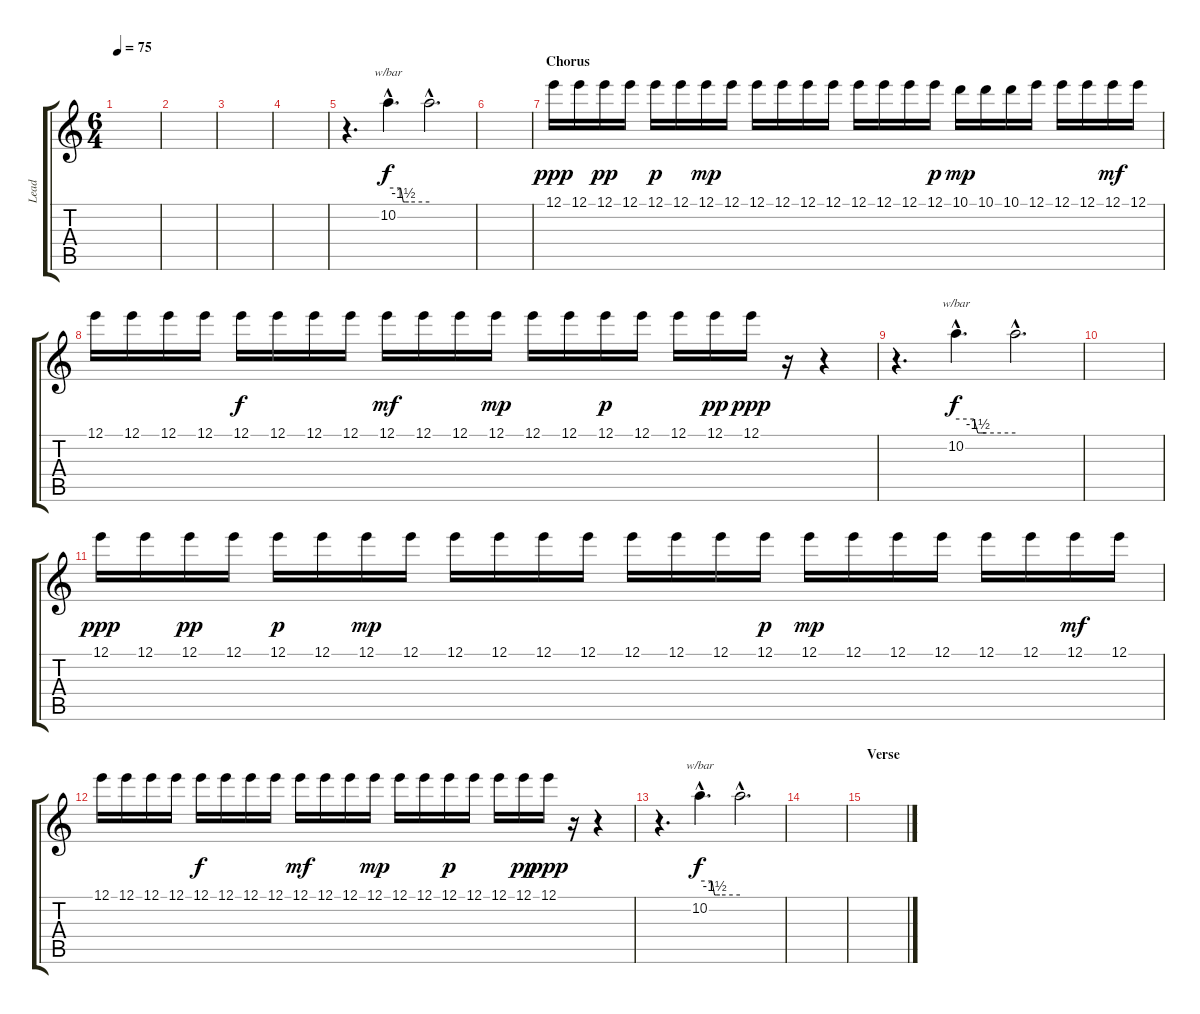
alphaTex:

\track ("Lead" "Lead") {instrument overdrivenguitar}
\staff {score tabs}
\tuning (E4 B3 G3 D3 A2 E2) {hide}
\ts (6 4)
\tempo 75
\clef g2
\ks c
|
|
|
|
r.4{d} 10.2{hac}.4{d tbe (custom default 0 0 18 0 22 -6 25 -6 30 -6 60 -6)} 10.2{hac t}.2{d} |
|
\section ("" "Chorus")
12.1.16{dy ppp} 12.1.16 12.1.16{dy pp} 12.1.16 12.1.16{dy p} 12.1.16 12.1.16{dy mp} 12.1.16 12.1.16 12.1.16 12.1.16 12.1.16 12.1.16 12.1.16 12.1.16 12.1.16{dy p} 10.1.16{dy mp} 10.1.16 10.1.16 12.1.16 12.1.16 12.1.16 12.1.16{dy mf} 12.1.16 |
12.1.16 12.1.16 12.1.16 12.1.16 12.1.16{dy f} 12.1.16 12.1.16 12.1.16 12.1.16{dy mf} 12.1.16 12.1.16 12.1.16{dy mp} 12.1.16 12.1.16 12.1.16{dy p} 12.1.16 12.1.16 12.1.16{dy pp} 12.1.16{dy ppp} r.16 r.4 |
r.4{d} 10.2{hac}.4{d tbe (custom default 0 0 18 0 22 -6 25 -6 30 -6 60 -6) dy f} 10.2{hac t}.2{d} |
|
12.1.16{dy ppp} 12.1.16 12.1.16{dy pp} 12.1.16 12.1.16{dy p} 12.1.16 12.1.16{dy mp} 12.1.16 12.1.16 12.1.16 12.1.16 12.1.16 12.1.16 12.1.16 12.1.16 12.1.16{dy p} 12.1.16{dy mp} 12.1.16 12.1.16 12.1.16 12.1.16 12.1.16 12.1.16{dy mf} 12.1.16 |
12.1.16 12.1.16 12.1.16 12.1.16 12.1.16{dy f} 12.1.16 12.1.16 12.1.16 12.1.16{dy mf} 12.1.16 12.1.16 12.1.16{dy mp} 12.1.16 12.1.16 12.1.16{dy p} 12.1.16 12.1.16 12.1.16{dy pp} 12.1.16{dy ppp} r.16 r.4 |
r.4{d} 10.2{hac}.4{d tbe (custom default 0 0 18 0 22 -6 25 -6 30 -6 60 -6) dy f} 10.2{hac t}.2{d} |
|
\section ("" "Verse")
